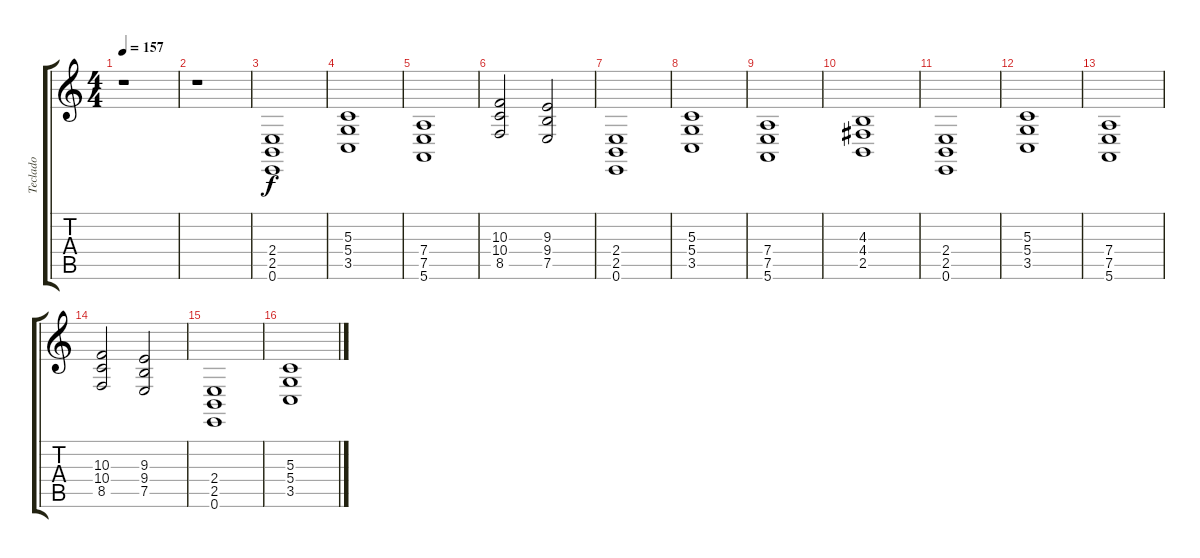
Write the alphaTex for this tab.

\track ("Teclado" "Teclado") {instrument stringensemble1}
\staff {score tabs}
\tuning (E4 B3 G3 D3 A2 E2) {hide}
\ts (4 4)
\tempo 157
\clef g2
\ks c
r.1{dy f} |
r.1 |
(2.4 2.5 0.6).1 |
(5.3 5.4 3.5).1 |
(7.4 7.5 5.6).1 |
(10.3 10.4 8.5).2 (9.3 9.4 7.5).2 |
(2.4 2.5 0.6).1 |
(5.3 5.4 3.5).1 |
(7.4 7.5 5.6).1 |
(4.3 4.4 2.5).1 |
(2.4 2.5 0.6).1 |
(5.3 5.4 3.5).1 |
(7.4 7.5 5.6).1 |
(10.3 10.4 8.5).2 (9.3 9.4 7.5).2 |
(2.4 2.5 0.6).1 |
(5.3 5.4 3.5).1
